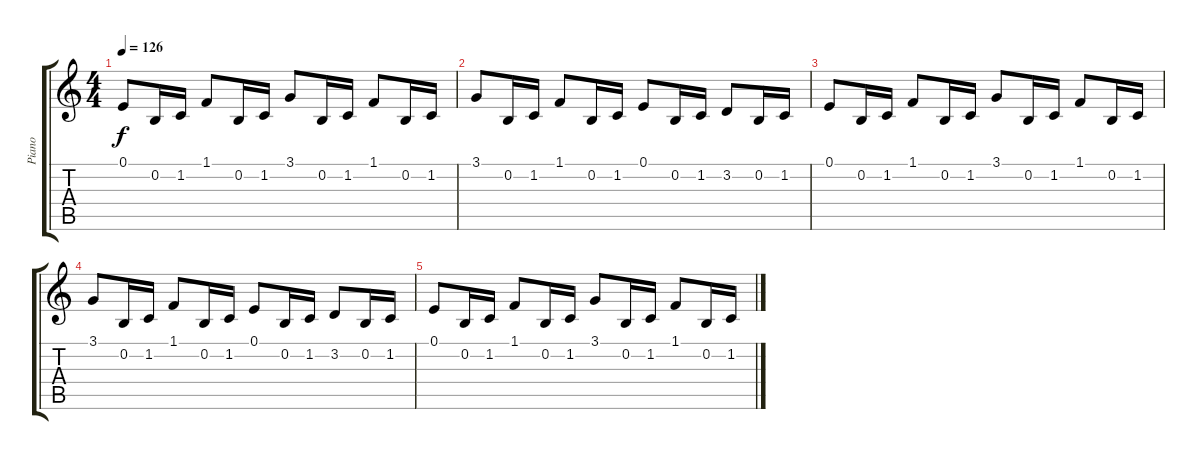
\track ("Piano" "Piano") {instrument acousticgrandpiano}
\staff {score tabs}
\tuning (E4 B3 G3 D3 A2 D2) {hide}
\ts (4 4)
\tempo 126
\clef g2
\ks c
0.1.8{dy f} 0.2.16 1.2.16 1.1.8 0.2.16 1.2.16 3.1.8 0.2.16 1.2.16 1.1.8 0.2.16 1.2.16 |
3.1.8 0.2.16 1.2.16 1.1.8 0.2.16 1.2.16 0.1.8 0.2.16 1.2.16 3.2.8 0.2.16 1.2.16 |
0.1.8 0.2.16 1.2.16 1.1.8 0.2.16 1.2.16 3.1.8 0.2.16 1.2.16 1.1.8 0.2.16 1.2.16 |
3.1.8 0.2.16 1.2.16 1.1.8 0.2.16 1.2.16 0.1.8 0.2.16 1.2.16 3.2.8 0.2.16 1.2.16 |
0.1.8 0.2.16 1.2.16 1.1.8 0.2.16 1.2.16 3.1.8 0.2.16 1.2.16 1.1.8 0.2.16 1.2.16
